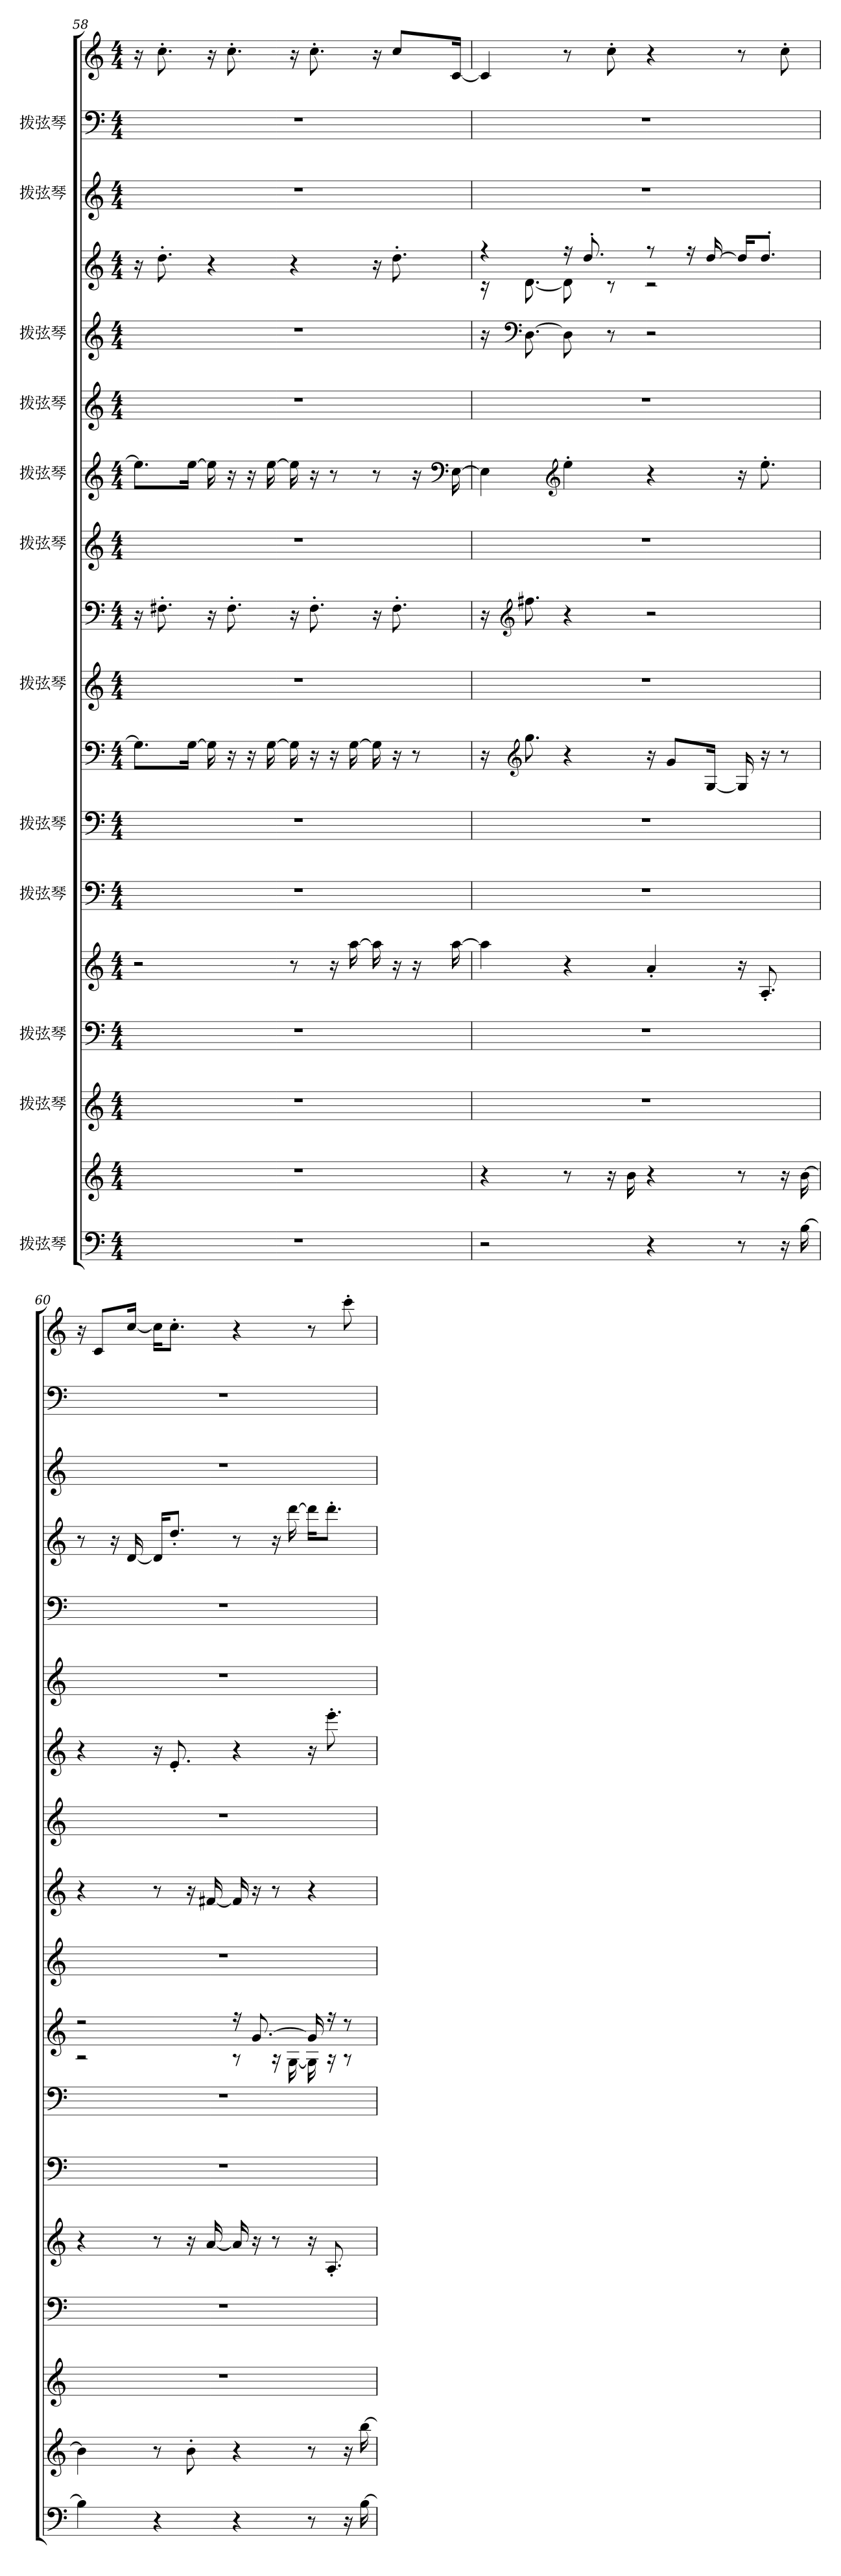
**kern	**kern	**kern	**kern	**kern	**kern	**kern	**kern	**kern	**kern	**kern	**kern	**kern	**kern	**kern	**kern	**kern	**kern
*part12	*part12	*part11	*part10	*part10	*part9	*part8	*part8	*part7	*part7	*part6	*part5	*part4	*part3	*part3	*part2	*part1	*part1
*staff18	*staff17	*staff16	*staff15	*staff14	*staff13	*staff12	*staff11	*staff10	*staff9	*staff8	*staff7	*staff6	*staff5	*staff4	*staff3	*staff2	*staff1
*I"拨弦琴	*	*I"拨弦琴	*I"拨弦琴	*	*I"拨弦琴	*I"拨弦琴	*	*I"拨弦琴	*	*I"拨弦琴	*I"拨弦琴	*I"拨弦琴	*I"拨弦琴	*	*I"拨弦琴	*I"拨弦琴	*
*clefF4	*clefG2	*clefG2	*clefF4	*clefG2	*clefF4	*clefF4	*clefF4	*clefG2	*clefF4	*clefG2	*clefG2	*clefG2	*clefG2	*clefG2	*clefG2	*clefF4	*clefG2
*k[]	*k[]	*k[]	*k[]	*k[]	*k[]	*k[]	*k[]	*k[]	*k[]	*k[]	*k[]	*k[]	*k[]	*k[]	*k[]	*k[]	*k[]
*M4/4	*M4/4	*M4/4	*M4/4	*M4/4	*M4/4	*M4/4	*M4/4	*M4/4	*M4/4	*M4/4	*M4/4	*M4/4	*M4/4	*M4/4	*M4/4	*M4/4	*M4/4
=58	=58	=58	=58	=58	=58	=58	=58	=58	=58	=58	=58	=58	=58	=58	=58	=58	=58
1r	1r	1r	1r	2r	1r	1r	8.G\L]	1r	16r	1r	8.ee\L]	1r	1r	16r	1r	1r	16r
.	.	.	.	.	.	.	.	.	8.F#X'\	.	.	.	.	8.dd'\	.	.	8.cc'\
.	.	.	.	.	.	.	[16G\Jk	.	.	.	[16ee\Jk	.	.	.	.	.	.
.	.	.	.	.	.	.	16G\]	.	16r	.	16ee\]	.	.	4r	.	.	16r
.	.	.	.	.	.	.	16r	.	8.F#'\	.	16r	.	.	.	.	.	8.cc'\
.	.	.	.	.	.	.	16r	.	.	.	16r	.	.	.	.	.	.
.	.	.	.	.	.	.	[16G\	.	.	.	[16ee\	.	.	.	.	.	.
.	.	.	.	8r	.	.	16G\]	.	16r	.	16ee\]	.	.	4r	.	.	16r
.	.	.	.	.	.	.	16r	.	8.F#'\	.	16r	.	.	.	.	.	8.cc'\
.	.	.	.	16r	.	.	16r	.	.	.	8r	.	.	.	.	.	.
.	.	.	.	[16aa\	.	.	[16G\	.	.	.	.	.	.	.	.	.	.
.	.	.	.	16aa\]	.	.	16G\]	.	16r	.	8r	.	.	16r	.	.	16r
.	.	.	.	16r	.	.	16r	.	8.F#'\	.	.	.	.	8.dd'\	.	.	8cc/L
.	.	.	.	16r	.	.	8r	.	.	.	16r	.	.	.	.	.	.
*	*	*	*	*	*	*	*	*	*	*	*clefF4	*	*	*	*	*	*
.	.	.	.	[16aa\	.	.	.	.	.	.	[16E\	.	.	.	.	.	[16c/Jk
!!LO:PB:g=z
=59	=59	=59	=59	=59	=59	=59	=59	=59	=59	=59	=59	=59	=59	=59	=59	=59	=59
*	*	*	*	*	*	*	*	*	*	*	*	*	*	*^	*	*	*
2r	4r	1r	1r	4aa\]	1r	1r	16r	1r	16r	1r	4E\]	1r	16r	4r	16r	1r	1r	4c/]
*	*	*	*	*	*	*	*clefG2	*	*clefG2	*	*	*	*clefF4	*	*	*	*	*
.	.	.	.	.	.	.	8.gg\	.	8.ff#X\	.	.	.	[8.D\	.	[8.d\	.	.	.
*	*	*	*	*	*	*	*	*	*	*	*clefG2	*	*	*	*	*	*	*
.	8r	.	.	4r	.	.	4r	.	4r	.	4ee'\	.	8D\]	16r	8d\]	.	.	8r
.	.	.	.	.	.	.	.	.	.	.	.	.	.	8.dd'/	.	.	.	.
.	16r	.	.	.	.	.	.	.	.	.	.	.	8r	.	8r	.	.	8cc'\
.	16b\	.	.	.	.	.	.	.	.	.	.	.	.	.	.	.	.	.
4r	4r	.	.	4a'/	.	.	16r	.	2r	.	4r	.	2r	8r	2r	.	.	4r
.	.	.	.	.	.	.	8g/L	.	.	.	.	.	.	.	.	.	.	.
.	.	.	.	.	.	.	.	.	.	.	.	.	.	16r	.	.	.	.
.	.	.	.	.	.	.	[16G/Jk	.	.	.	.	.	.	[16dd/	.	.	.	.
8r	8r	.	.	16r	.	.	16G/]	.	.	.	16r	.	.	16dd/KL]	.	.	.	8r
.	.	.	.	8.A'/	.	.	16r	.	.	.	8.ee'\	.	.	8.dd'/J	.	.	.	.
16r	16r	.	.	.	.	.	8r	.	.	.	.	.	.	.	.	.	.	8cc'\
[16B\	[16b\	.	.	.	.	.	.	.	.	.	.	.	.	.	.	.	.	.
*	*	*	*	*	*	*	*	*	*	*	*	*	*	*v	*v	*	*	*
=60	=60	=60	=60	=60	=60	=60	=60	=60	=60	=60	=60	=60	=60	=60	=60	=60	=60
*	*	*	*	*	*	*	*^	*	*	*	*	*	*	*	*	*	*
4B\]	4b\]	1r	1r	4r	1r	1r	2r	2r	1r	4r	1r	4r	1r	1r	8r	1r	1r	16r
.	.	.	.	.	.	.	.	.	.	.	.	.	.	.	.	.	.	8c/L
.	.	.	.	.	.	.	.	.	.	.	.	.	.	.	16r	.	.	.
.	.	.	.	.	.	.	.	.	.	.	.	.	.	.	[16d/	.	.	[16cc/Jk
4r	8r	.	.	8r	.	.	.	.	.	8r	.	16r	.	.	16d/KL]	.	.	16cc\KL]
.	.	.	.	.	.	.	.	.	.	.	.	8.e'/	.	.	8.dd'/J	.	.	8.cc'\J
.	8b'\	.	.	16r	.	.	.	.	.	16r	.	.	.	.	.	.	.	.
.	.	.	.	[16a/	.	.	.	.	.	[16f#X/	.	.	.	.	.	.	.	.
4r	4r	.	.	16a/]	.	.	16r	8r	.	16f#/]	.	4r	.	.	8r	.	.	4r
.	.	.	.	16r	.	.	[8.g/	.	.	16r	.	.	.	.	.	.	.	.
.	.	.	.	8r	.	.	.	16r	.	8r	.	.	.	.	16r	.	.	.
.	.	.	.	.	.	.	.	[16G\	.	.	.	.	.	.	[16ddd\	.	.	.
8r	8r	.	.	16r	.	.	16g/]	16G\]	.	4r	.	16r	.	.	16ddd\KL]	.	.	8r
.	.	.	.	8.A'/	.	.	16r	16r	.	.	.	8.eee'\	.	.	8.ddd'\J	.	.	.
16r	16r	.	.	.	.	.	8r	8r	.	.	.	.	.	.	.	.	.	8ccc'\
[16B\	[16bb\	.	.	.	.	.	.	.	.	.	.	.	.	.	.	.	.	.
*	*	*	*	*	*	*	*v	*v	*	*	*	*	*	*	*	*	*	*
=	=	=	=	=	=	=	=	=	=	=	=	=	=	=	=	=	=
*-	*-	*-	*-	*-	*-	*-	*-	*-	*-	*-	*-	*-	*-	*-	*-	*-	*-
